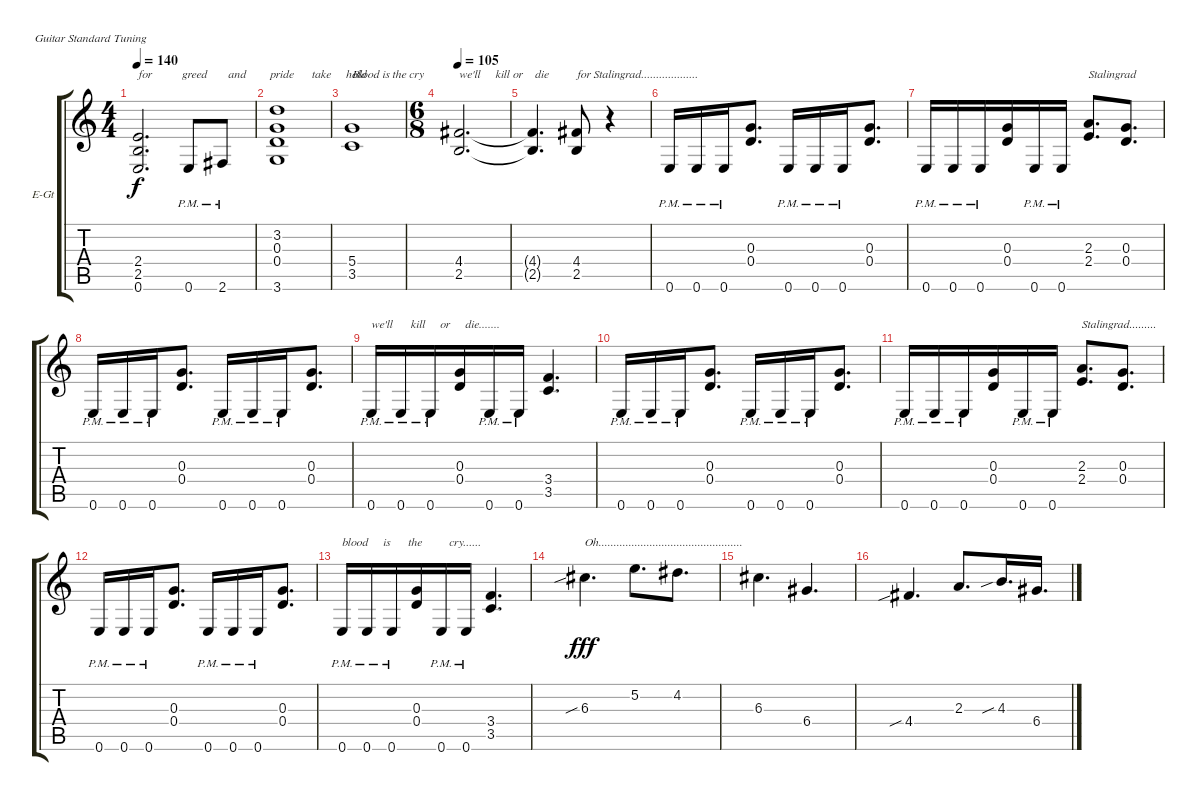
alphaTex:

\defaultSystemsLayout 4
\bracketExtendMode groupsimilarinstruments
\firstSystemTrackNameOrientation horizontal
\otherSystemsTrackNameOrientation horizontal
\track ("Wolf Hoffmann" "E-Gt") {instrument distortionguitar}
\staff {score tabs}
\tuning (E4 B3 G3 D3 A2 E2)
\ts (4 4)
\tempo 140
\clef g2
\ks c
(2.4 2.5 0.6).2{d txt "for          greed       and        pride      take     hold" dy f} 0.6{pm}.8 2.6{pm}.8 |
(0.4 3.6 0.3 3.2).1 |
(5.4 3.5).1{txt "Blood is the cry"} |
\ts (6 8)
\tempo 105
(4.4 2.5).2{d txt "we'll     kill or    die"} |
(4.4{t} 2.5{t}).4{d} (4.4 2.5).8{txt "for Stalingrad..................."} r.4 |
0.6{pm}.16 0.6{pm}.16 0.6{pm}.16 (0.3 0.4).8{d} 0.6{pm}.16 0.6{pm}.16 0.6{pm}.16 (0.3 0.4).8{d} |
0.6{pm}.16 0.6{pm}.16 0.6{pm}.16 (0.3 0.4).16 0.6{pm}.16 0.6{pm}.16 (2.4 2.3).8{d txt "Stalingrad"} (0.4 0.3).8{d} |
0.6{pm}.16 0.6{pm}.16 0.6{pm}.16 (0.3 0.4).8{d} 0.6{pm}.16 0.6{pm}.16 0.6{pm}.16 (0.3 0.4).8{d} |
0.6{pm}.16{txt "we'll      kill     or     die......."} 0.6{pm}.16 0.6{pm}.16 (0.3 0.4).16 0.6{pm}.16 0.6{pm}.16 (3.4 3.5).4{d} |
0.6{pm}.16 0.6{pm}.16 0.6{pm}.16 (0.3 0.4).8{d} 0.6{pm}.16 0.6{pm}.16 0.6{pm}.16 (0.3 0.4).8{d} |
0.6{pm}.16 0.6{pm}.16 0.6{pm}.16 (0.3 0.4).16 0.6{pm}.16 0.6{pm}.16 (2.4 2.3).8{d txt "Stalingrad........."} (0.4 0.3).8{d} |
0.6{pm}.16 0.6{pm}.16 0.6{pm}.16 (0.3 0.4).8{d} 0.6{pm}.16 0.6{pm}.16 0.6{pm}.16 (0.3 0.4).8{d} |
0.6{pm}.16{txt "blood     is      the         cry......"} 0.6{pm}.16 0.6{pm}.16 (0.3 0.4).16 0.6{pm}.16 0.6{pm}.16 (3.4 3.5).4{d} |
6.3{sib}.4{d txt "Oh................................................" dy fff} 5.2.8{d} 4.2.8{d} |
6.3.4{d} 6.4.4{d} |
4.4{sib}.4{d} 2.3.8{d} 4.3{sib}.16{d} 6.4.16{d}
